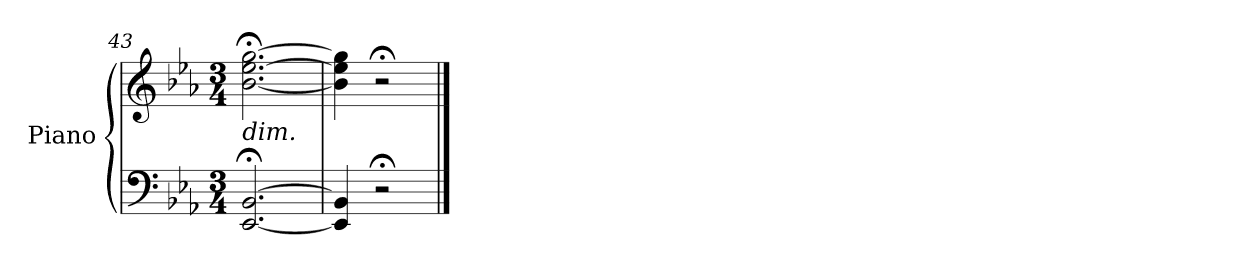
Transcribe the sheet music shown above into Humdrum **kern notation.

**kern	**kern	**dynam
*part1	*part1	*part1
*staff2	*staff1	*staff1/2
*I"Piano	*	*
*I'Pno.	*	*
*clefF4	*clefG2	*
*k[b-e-a-]	*k[b-e-a-]	*
*M3/4	*M3/4	*
=43	=43	=43
!	!LO:TX:b:i:t=dim.	!
[2.EE-/;< [2.BB-/;<	[2.b-\;< [2.ee-\;< [2.gg\;<	.
=44	=44	=44
!	!	!LO:DY:b
4EE-/] 4BB-/]	4b-\] 4ee-\] 4gg\]	other-dynamics
2r;<	2r;<	.
==	==	==
*-	*-	*-
